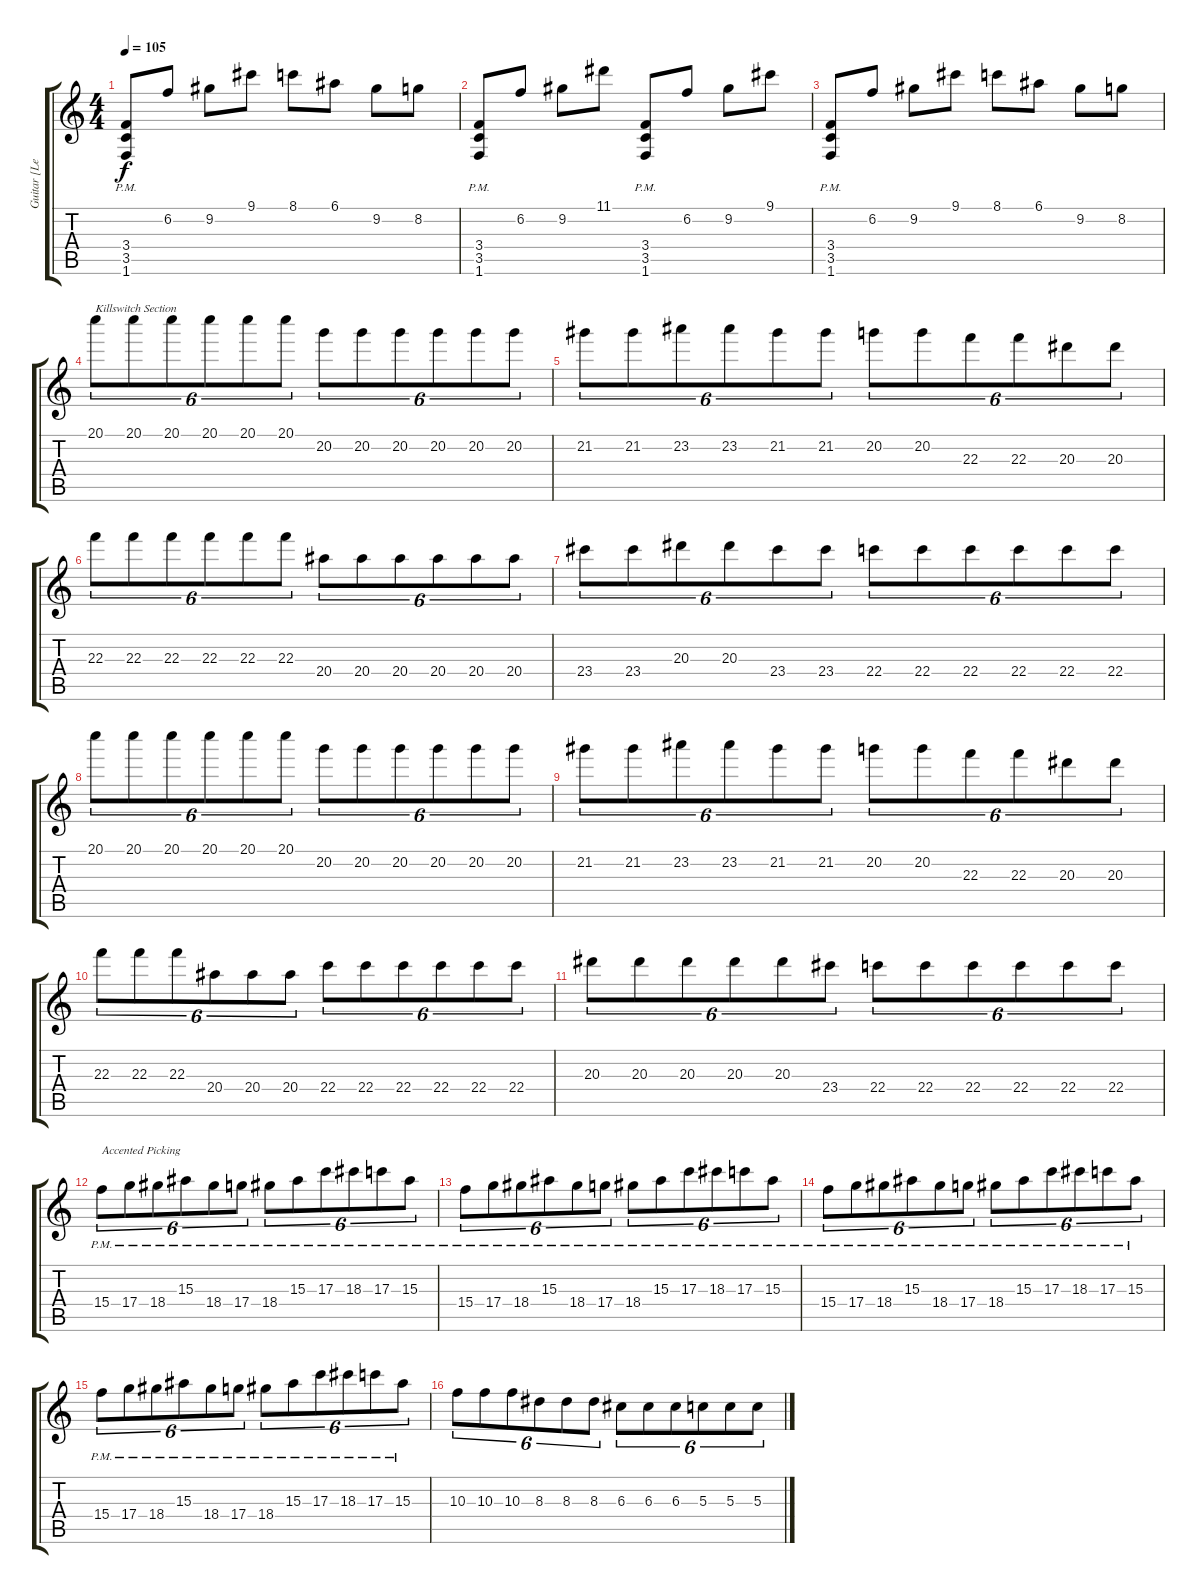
\track ("Guitar [Lead]" "Guitar [Le") {instrument electricguitarclean}
\staff {score tabs}
\tuning (E4 B3 G3 D3 A2 E2) {hide}
\ts (4 4)
\tempo 105
\clef g2
\ks c
(3.4{pm} 3.5{pm} 1.6{pm}).8{dy f} 6.2.8 9.2.8 9.1.8 8.1.8 6.1.8 9.2.8 8.2.8 |
(3.4{pm} 3.5{pm} 1.6{pm}).8 6.2.8 9.2.8 11.1.8 (3.4{pm} 3.5{pm} 1.6{pm}).8 6.2.8 9.2.8 9.1.8 |
(3.4{pm} 3.5{pm} 1.6{pm}).8 6.2.8 9.2.8 9.1.8 8.1.8 6.1.8 9.2.8 8.2.8 |
20.1.8{tu (6 4) txt "Killswitch Section"} 20.1.8{tu (6 4)} 20.1.8{tu (6 4)} 20.1.8{tu (6 4)} 20.1.8{tu (6 4)} 20.1.8{tu (6 4)} 20.2.8{tu (6 4)} 20.2.8{tu (6 4)} 20.2.8{tu (6 4)} 20.2.8{tu (6 4)} 20.2.8{tu (6 4)} 20.2.8{tu (6 4)} |
21.2.8{tu (6 4)} 21.2.8{tu (6 4)} 23.2.8{tu (6 4)} 23.2.8{tu (6 4)} 21.2.8{tu (6 4)} 21.2.8{tu (6 4)} 20.2.8{tu (6 4)} 20.2.8{tu (6 4)} 22.3.8{tu (6 4)} 22.3.8{tu (6 4)} 20.3.8{tu (6 4)} 20.3.8{tu (6 4)} |
22.3.8{tu (6 4)} 22.3.8{tu (6 4)} 22.3.8{tu (6 4)} 22.3.8{tu (6 4)} 22.3.8{tu (6 4)} 22.3.8{tu (6 4)} 20.4.8{tu (6 4)} 20.4.8{tu (6 4)} 20.4.8{tu (6 4)} 20.4.8{tu (6 4)} 20.4.8{tu (6 4)} 20.4.8{tu (6 4)} |
23.4.8{tu (6 4)} 23.4.8{tu (6 4)} 20.3.8{tu (6 4)} 20.3.8{tu (6 4)} 23.4.8{tu (6 4)} 23.4.8{tu (6 4)} 22.4.8{tu (6 4)} 22.4.8{tu (6 4)} 22.4.8{tu (6 4)} 22.4.8{tu (6 4)} 22.4.8{tu (6 4)} 22.4.8{tu (6 4)} |
20.1.8{tu (6 4)} 20.1.8{tu (6 4)} 20.1.8{tu (6 4)} 20.1.8{tu (6 4)} 20.1.8{tu (6 4)} 20.1.8{tu (6 4)} 20.2.8{tu (6 4)} 20.2.8{tu (6 4)} 20.2.8{tu (6 4)} 20.2.8{tu (6 4)} 20.2.8{tu (6 4)} 20.2.8{tu (6 4)} |
21.2.8{tu (6 4)} 21.2.8{tu (6 4)} 23.2.8{tu (6 4)} 23.2.8{tu (6 4)} 21.2.8{tu (6 4)} 21.2.8{tu (6 4)} 20.2.8{tu (6 4)} 20.2.8{tu (6 4)} 22.3.8{tu (6 4)} 22.3.8{tu (6 4)} 20.3.8{tu (6 4)} 20.3.8{tu (6 4)} |
22.3.8{tu (6 4)} 22.3.8{tu (6 4)} 22.3.8{tu (6 4)} 20.4.8{tu (6 4)} 20.4.8{tu (6 4)} 20.4.8{tu (6 4)} 22.4.8{tu (6 4)} 22.4.8{tu (6 4)} 22.4.8{tu (6 4)} 22.4.8{tu (6 4)} 22.4.8{tu (6 4)} 22.4.8{tu (6 4)} |
20.3.8{tu (6 4)} 20.3.8{tu (6 4)} 20.3.8{tu (6 4)} 20.3.8{tu (6 4)} 20.3.8{tu (6 4)} 23.4.8{tu (6 4)} 22.4.8{tu (6 4)} 22.4.8{tu (6 4)} 22.4.8{tu (6 4)} 22.4.8{tu (6 4)} 22.4.8{tu (6 4)} 22.4.8{tu (6 4)} |
15.4{pm}.8{tu (6 4) txt "Accented Picking"} 17.4{pm}.8{tu (6 4)} 18.4{pm}.8{tu (6 4)} 15.3{pm}.8{tu (6 4)} 18.4{pm}.8{tu (6 4)} 17.4{pm}.8{tu (6 4)} 18.4{pm}.8{tu (6 4)} 15.3{pm}.8{tu (6 4)} 17.3{pm}.8{tu (6 4)} 18.3{pm}.8{tu (6 4)} 17.3{pm}.8{tu (6 4)} 15.3{pm}.8{tu (6 4)} |
15.4{pm}.8{tu (6 4)} 17.4{pm}.8{tu (6 4)} 18.4{pm}.8{tu (6 4)} 15.3{pm}.8{tu (6 4)} 18.4{pm}.8{tu (6 4)} 17.4{pm}.8{tu (6 4)} 18.4{pm}.8{tu (6 4)} 15.3{pm}.8{tu (6 4)} 17.3{pm}.8{tu (6 4)} 18.3{pm}.8{tu (6 4)} 17.3{pm}.8{tu (6 4)} 15.3{pm}.8{tu (6 4)} |
15.4{pm}.8{tu (6 4)} 17.4{pm}.8{tu (6 4)} 18.4{pm}.8{tu (6 4)} 15.3{pm}.8{tu (6 4)} 18.4{pm}.8{tu (6 4)} 17.4{pm}.8{tu (6 4)} 18.4{pm}.8{tu (6 4)} 15.3{pm}.8{tu (6 4)} 17.3{pm}.8{tu (6 4)} 18.3{pm}.8{tu (6 4)} 17.3{pm}.8{tu (6 4)} 15.3{pm}.8{tu (6 4)} |
15.4{pm}.8{tu (6 4)} 17.4{pm}.8{tu (6 4)} 18.4{pm}.8{tu (6 4)} 15.3{pm}.8{tu (6 4)} 18.4{pm}.8{tu (6 4)} 17.4{pm}.8{tu (6 4)} 18.4{pm}.8{tu (6 4)} 15.3{pm}.8{tu (6 4)} 17.3{pm}.8{tu (6 4)} 18.3{pm}.8{tu (6 4)} 17.3{pm}.8{tu (6 4)} 15.3{pm}.8{tu (6 4)} |
10.3.8{tu (6 4)} 10.3.8{tu (6 4)} 10.3.8{tu (6 4)} 8.3.8{tu (6 4)} 8.3.8{tu (6 4)} 8.3.8{tu (6 4)} 6.3.8{tu (6 4)} 6.3.8{tu (6 4)} 6.3.8{tu (6 4)} 5.3.8{tu (6 4)} 5.3.8{tu (6 4)} 5.3.8{tu (6 4)}
